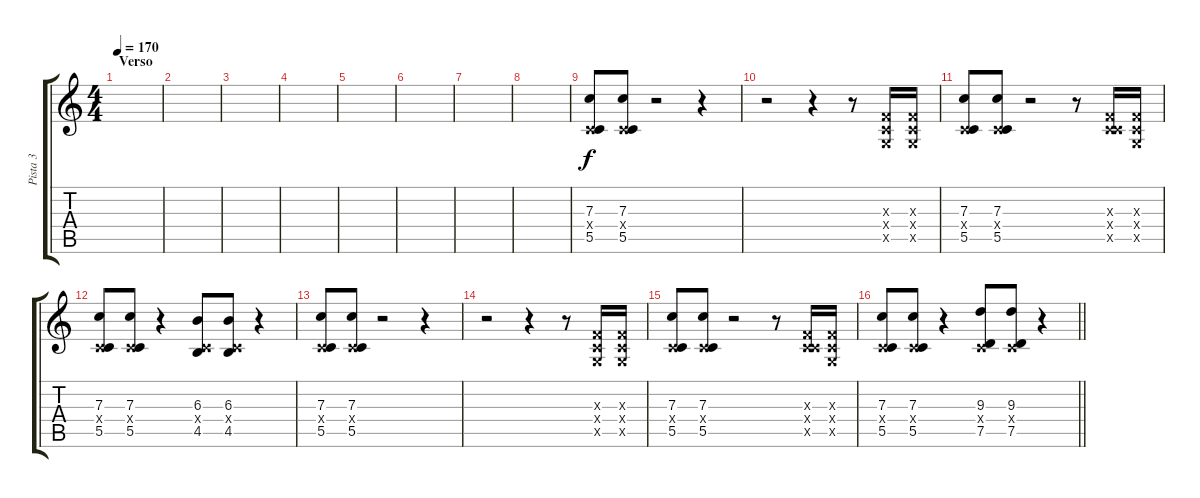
\track ("Pista 3" "Pista 3") {instrument distortionguitar}
\staff {score tabs}
\tuning (D4 A3 F3 C3 G2 C2) {hide}
\ts (4 4)
\section ("" "Verso")
\tempo 170
\clef g2
\ks c
|
|
|
|
|
|
|
|
(7.3 0.4{x} 5.5).8 (7.3 0.4{x} 5.5).8 r.2 r.4 |
r.2 r.4 r.8 (0.3{x} 0.4{x} 0.5{x}).16 (0.3{x} 0.4{x} 0.5{x}).16 |
(7.3 0.4{x} 5.5).8 (7.3 0.4{x} 5.5).8 r.2 r.8 (0.3{x} 0.4{x} 5.5{x}).16 (0.3{x} 0.4{x} 0.5{x}).16 |
(7.3 0.4{x} 5.5).8 (7.3 0.4{x} 5.5).8 r.4 (6.3 0.4{x} 4.5).8 (6.3 0.4{x} 4.5).8 r.4 |
(7.3 0.4{x} 5.5).8 (7.3 0.4{x} 5.5).8 r.2 r.4 |
r.2 r.4 r.8 (0.3{x} 0.4{x} 0.5{x}).16 (0.3{x} 0.4{x} 0.5{x}).16 |
(7.3 0.4{x} 5.5).8 (7.3 0.4{x} 5.5).8 r.2 r.8 (0.3{x} 0.4{x} 5.5{x}).16 (0.3{x} 0.4{x} 0.5{x}).16 |
\barLineRight lightlight
(7.3 0.4{x} 5.5).8 (7.3 0.4{x} 5.5).8 r.4 (9.3 0.4{x} 7.5).8 (9.3 0.4{x} 7.5).8 r.4
